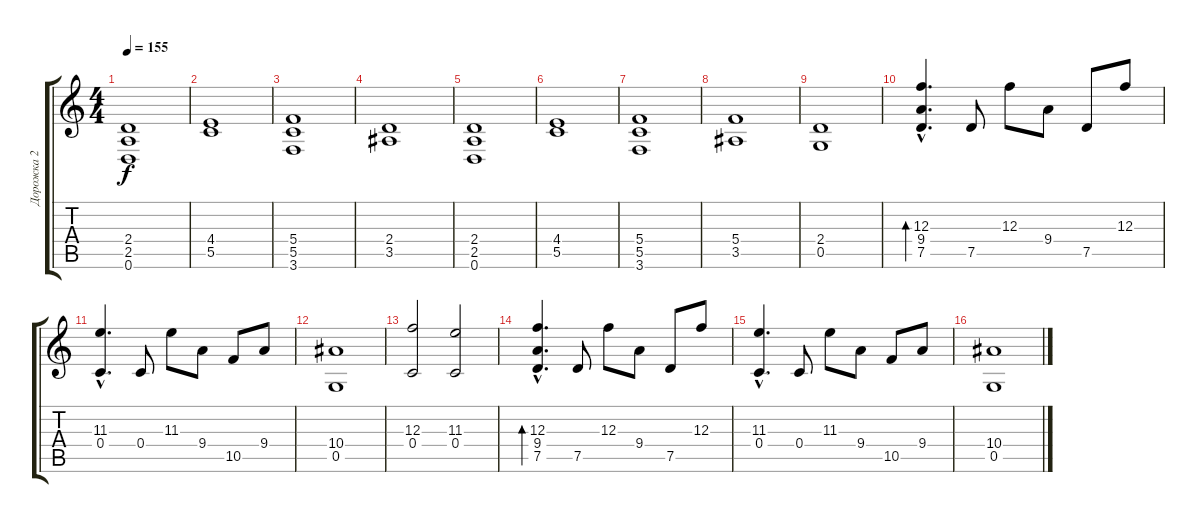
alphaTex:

\track ("Дорожка 2" "Дорожка 2") {instrument distortionguitar}
\staff {score tabs}
\tuning (D4 A3 F3 C3 G2 D2) {hide}
\ts (4 4)
\tempo 155
\clef g2
\ks c
(2.4 2.5 0.6).1{dy f} |
(4.4 5.5).1 |
(5.4 5.5 3.6).1 |
(2.4 3.5).1 |
(2.4 2.5 0.6).1 |
(4.4 5.5).1 |
(5.4 5.5 3.6).1 |
(5.4 3.5).1 |
(2.4 0.5).1 |
(12.3{hac} 9.4{hac} 7.5{hac}).4{d bd 120 instrument acousticguitarnylon} 7.5.8 12.3.8 9.4.8 7.5.8 12.3.8 |
(11.3{hac} 0.4{hac}).4{d} 0.4.8 11.3.8 9.4.8 10.5.8 9.4.8 |
(10.4 0.5).1 |
(12.3 0.4).2 (11.3 0.4).2 |
(12.3{hac} 9.4{hac} 7.5{hac}).4{d bd 120 instrument acousticguitarnylon} 7.5.8 12.3.8 9.4.8 7.5.8 12.3.8 |
(11.3{hac} 0.4{hac}).4{d} 0.4.8 11.3.8 9.4.8 10.5.8 9.4.8 |
(10.4 0.5).1
